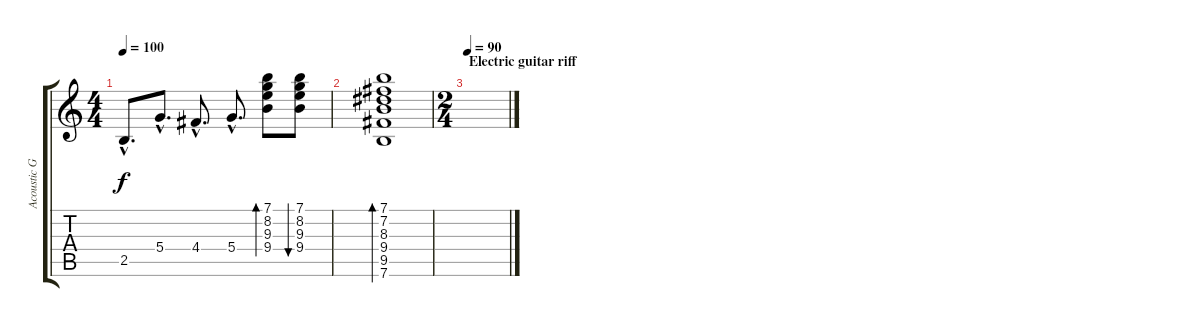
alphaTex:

\track ("Acoustic Guitar 2" "Acoustic G") {instrument acousticguitarnylon}
\staff {score tabs}
\tuning (E4 B3 G3 D3 A2 E2) {hide}
\ts (4 4)
\tempo 100
\clef g2
\ks c
2.5{hac}.8{d dy f} 5.4{hac}.8{d} 4.4{hac}.8{d} 5.4{hac}.8{d} (7.1 8.2 9.3 9.4).8{bd 30} (7.1 8.2 9.3 9.4).8{bu 30} |
(7.1 7.2 8.3 9.4 9.5 7.6).1{bd 120} |
\ts (2 4)
\section ("" "Electric guitar riff")
\tempo 90
